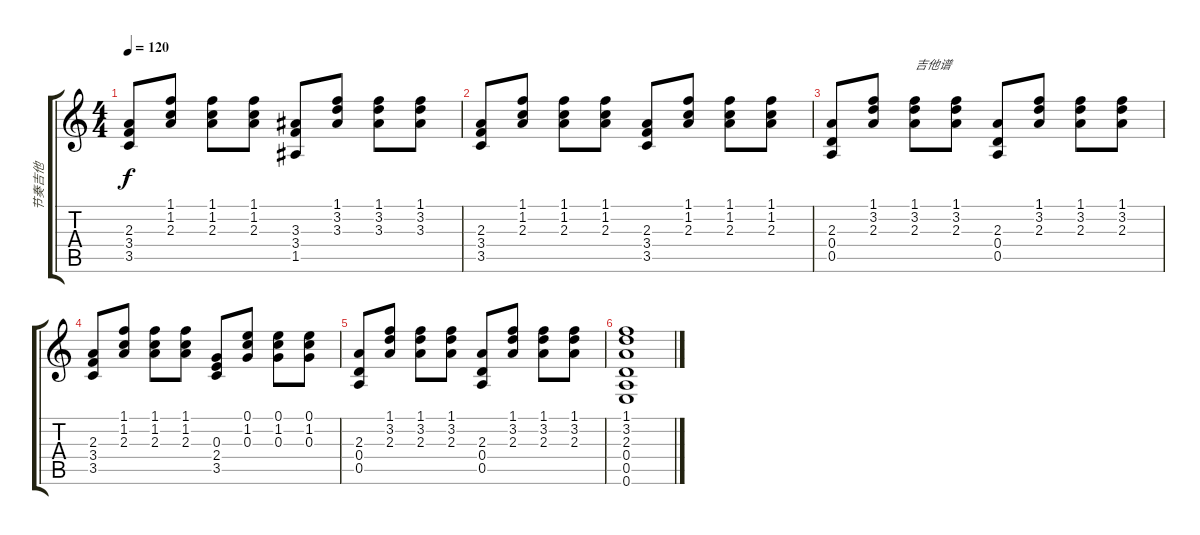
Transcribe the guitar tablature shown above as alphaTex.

\track ("节奏吉他" "节奏吉他") {instrument acousticguitarsteel}
\staff {score tabs}
\tuning (E4 B3 G3 D3 A2 E2) {hide}
\ts (4 4)
\tempo 120
\clef g2
\ks c
(2.3 3.4 3.5).8{dy f} (1.1 1.2 2.3).8 (1.1 1.2 2.3).8 (1.1 1.2 2.3).8 (3.3 3.4 1.5).8 (1.1 3.2 3.3).8 (1.1 3.2 3.3).8 (1.1 3.2 3.3).8 |
(2.3 3.4 3.5).8 (1.1 1.2 2.3).8 (1.1 1.2 2.3).8 (1.1 1.2 2.3).8 (2.3 3.4 3.5).8 (1.1 1.2 2.3).8 (1.1 1.2 2.3).8 (1.1 1.2 2.3).8 |
(2.3 0.4 0.5).8 (1.1 3.2 2.3).8 (1.1 3.2 2.3).8{txt "吉他谱"} (1.1 3.2 2.3).8 (2.3 0.4 0.5).8 (1.1 3.2 2.3).8 (1.1 3.2 2.3).8 (1.1 3.2 2.3).8 |
(2.3 3.4 3.5).8 (1.1 1.2 2.3).8 (1.1 1.2 2.3).8 (1.1 1.2 2.3).8 (0.3 2.4 3.5).8 (0.1 1.2 0.3).8 (0.1 1.2 0.3).8 (0.1 1.2 0.3).8 |
(2.3 0.4 0.5).8 (1.1 3.2 2.3).8 (1.1 3.2 2.3).8 (1.1 3.2 2.3).8 (2.3 0.4 0.5).8 (1.1 3.2 2.3).8 (1.1 3.2 2.3).8 (1.1 3.2 2.3).8 |
(1.1 3.2 2.3 0.4 0.5 0.6).1
